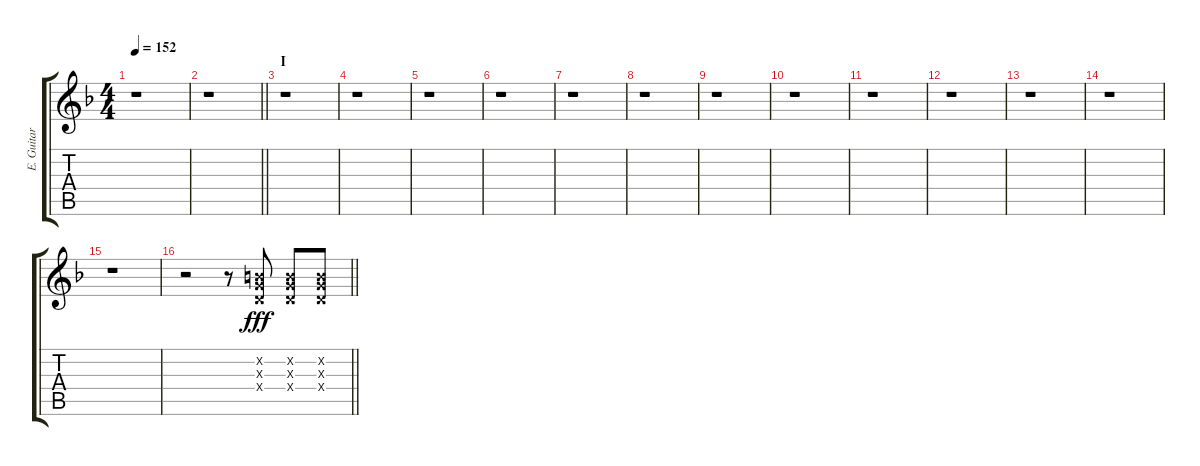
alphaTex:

\track ("E. Guitar V" "E. Guitar ") {instrument overdrivenguitar}
\staff {score tabs}
\tuning (E4 B3 G3 D3 A2 E2) {hide}
\ts (4 4)
\tempo 152
\clef g2
\ks f
r.1{dy fff} |
\barLineRight lightlight
r.1 |
\section ("" "I")
r.1 |
r.1 |
r.1 |
r.1 |
r.1 |
r.1 |
r.1 |
r.1 |
r.1 |
r.1 |
r.1 |
r.1 |
r.1 |
\barLineRight lightlight
r.2 r.8 (0.2{x} 0.3{x} 0.4{x}).8 (0.2{x} 0.3{x} 0.4{x}).8 (0.2{x} 0.3{x} 0.4{x}).8
